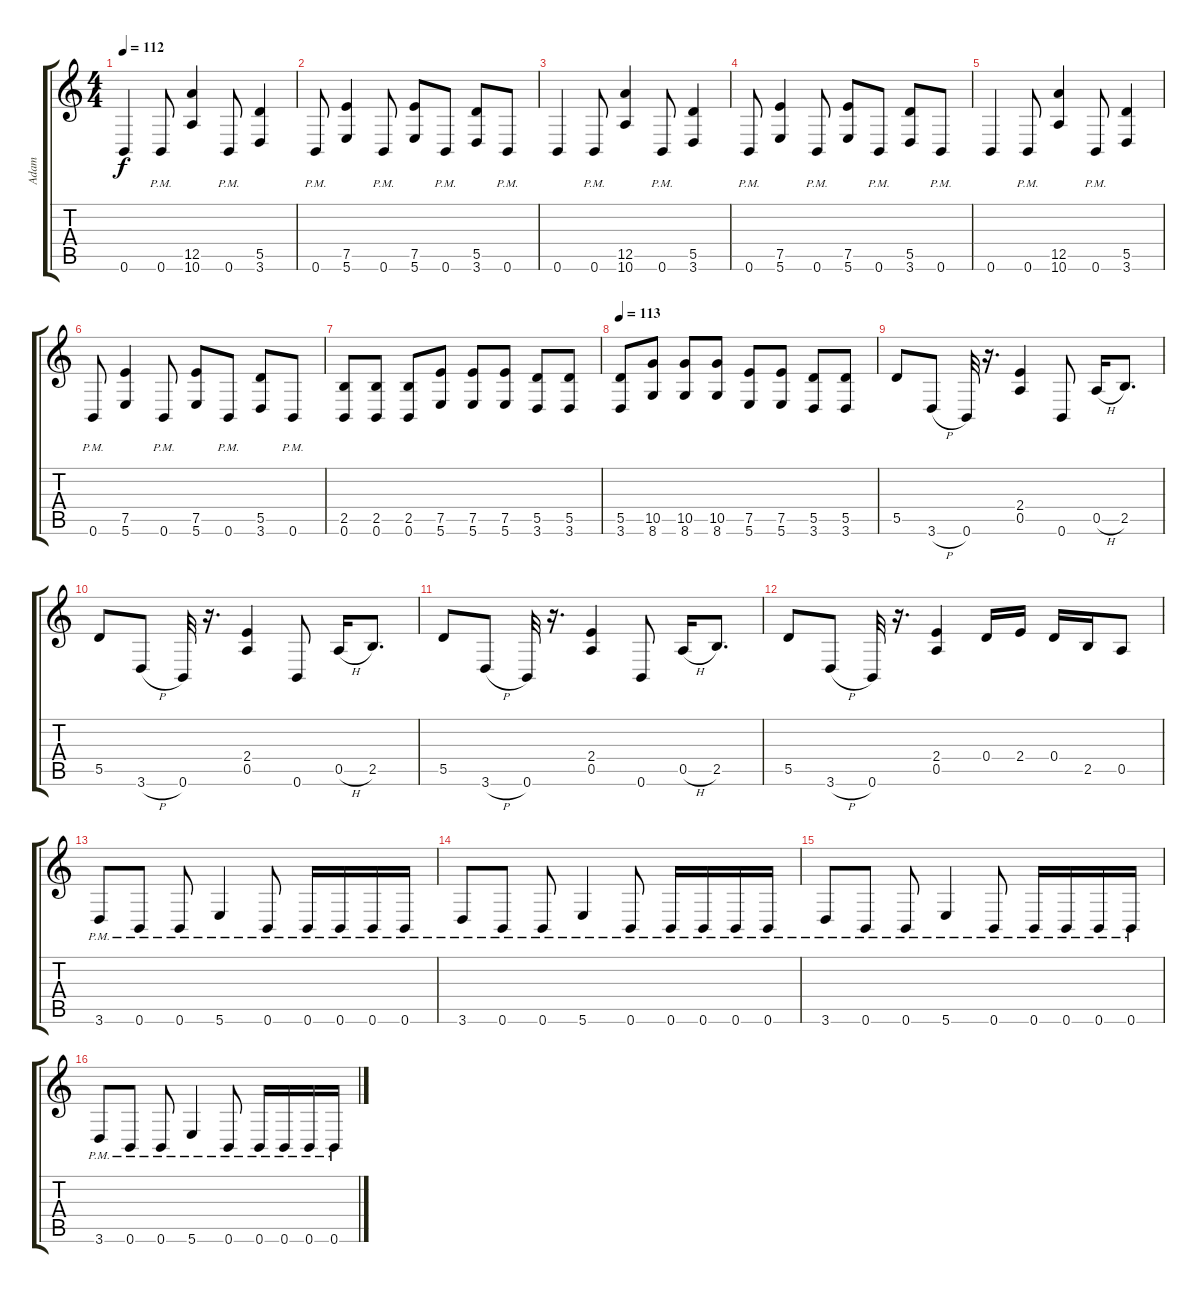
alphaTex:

\track ("Adam" "Adam") {instrument overdrivenguitar}
\staff {score tabs}
\tuning (E4 B3 G3 D3 A2 B1) {hide}
\ts (4 4)
\tempo 112
\clef g2
\ks c
0.6.4{dy f} 0.6{pm}.8 (12.5 10.6).4 0.6{pm}.8 (5.5 3.6).4 |
0.6{pm}.8 (7.5 5.6).4 0.6{pm}.8 (7.5 5.6).8 0.6{pm}.8 (5.5 3.6).8 0.6{pm}.8 |
0.6.4 0.6{pm}.8 (12.5 10.6).4 0.6{pm}.8 (5.5 3.6).4 |
0.6{pm}.8 (7.5 5.6).4 0.6{pm}.8 (7.5 5.6).8 0.6{pm}.8 (5.5 3.6).8 0.6{pm}.8 |
0.6.4 0.6{pm}.8 (12.5 10.6).4 0.6{pm}.8 (5.5 3.6).4 |
0.6{pm}.8 (7.5 5.6).4 0.6{pm}.8 (7.5 5.6).8 0.6{pm}.8 (5.5 3.6).8 0.6{pm}.8 |
(2.5 0.6).8 (2.5 0.6).8 (2.5 0.6).8 (7.5 5.6).8 (7.5 5.6).8 (7.5 5.6).8 (5.5 3.6).8 (5.5 3.6).8 |
\tempo 113
(5.5 3.6).8 (10.5 8.6).8 (10.5 8.6).8 (10.5 8.6).8 (7.5 5.6).8 (7.5 5.6).8 (5.5 3.6).8 (5.5 3.6).8 |
5.5.8 3.6{h}.8 0.6.32 r.16{d} (2.4 0.5).4 0.6.8 0.5{h}.16 2.5.8{d} |
5.5.8 3.6{h}.8 0.6.32 r.16{d} (2.4 0.5).4 0.6.8 0.5{h}.16 2.5.8{d} |
5.5.8 3.6{h}.8 0.6.32 r.16{d} (2.4 0.5).4 0.6.8 0.5{h}.16 2.5.8{d} |
5.5.8 3.6{h}.8 0.6.32 r.16{d} (2.4 0.5).4 0.4.16 2.4.16 0.4.16 2.5.16 0.5.8 |
3.6{pm}.8 0.6{pm}.8 0.6{pm}.8 5.6{pm}.4 0.6{pm}.8 0.6{pm}.16 0.6{pm}.16 0.6{pm}.16 0.6{pm}.16 |
3.6{pm}.8 0.6{pm}.8 0.6{pm}.8 5.6{pm}.4 0.6{pm}.8 0.6{pm}.16 0.6{pm}.16 0.6{pm}.16 0.6{pm}.16 |
3.6{pm}.8 0.6{pm}.8 0.6{pm}.8 5.6{pm}.4 0.6{pm}.8 0.6{pm}.16 0.6{pm}.16 0.6{pm}.16 0.6{pm}.16 |
3.6{pm}.8 0.6{pm}.8 0.6{pm}.8 5.6{pm}.4 0.6{pm}.8 0.6{pm}.16 0.6{pm}.16 0.6{pm}.16 0.6{pm}.16
